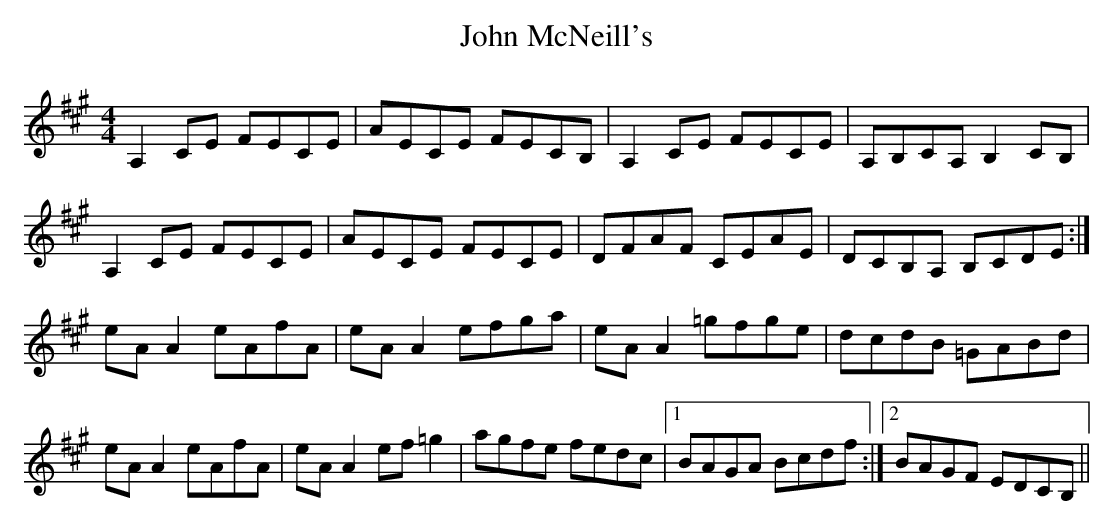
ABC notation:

X:1
T: John McNeill's
L: 1/8
M: 4/4
K: A
A,2 CE FECE|AECE FECB,|A,2 CE FECE|A,B,CA, B,2 CB,|
A,2 CE FECE|AECE FECE|DFAF CEAE|DCB,A, B,CDE :|
eA A2 eAfA|eA A2 efga|eA A2 =gfge|dcdB =GABd|
eA A2 eAfA|eA A2 ef =g2|agfe fedc|1 BAGA Bcdf :|2\
BAGF EDCB,||
